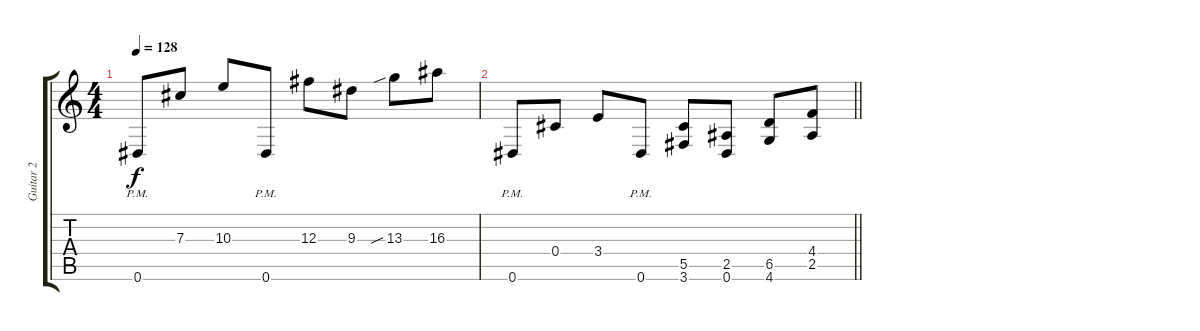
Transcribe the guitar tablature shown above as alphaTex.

\track ("Guitar 2" "Guitar 2") {instrument distortionguitar}
\staff {score tabs}
\tuning (Eb4 Bb3 Gb3 Db3 Ab2 Eb2) {hide}
\ts (4 4)
\tempo 128
\clef g2
\ks c
0.6{pm}.8{dy f} 7.3.8 10.3.8 0.6{pm}.8 12.3.8 9.3.8 13.3{sib}.8 16.3.8 |
\barLineRight lightlight
0.6{pm}.8 0.4.8 3.4.8 0.6{pm}.8 (5.5 3.6).8 (2.5 0.6).8 (6.5 4.6).8 (4.4 2.5).8
